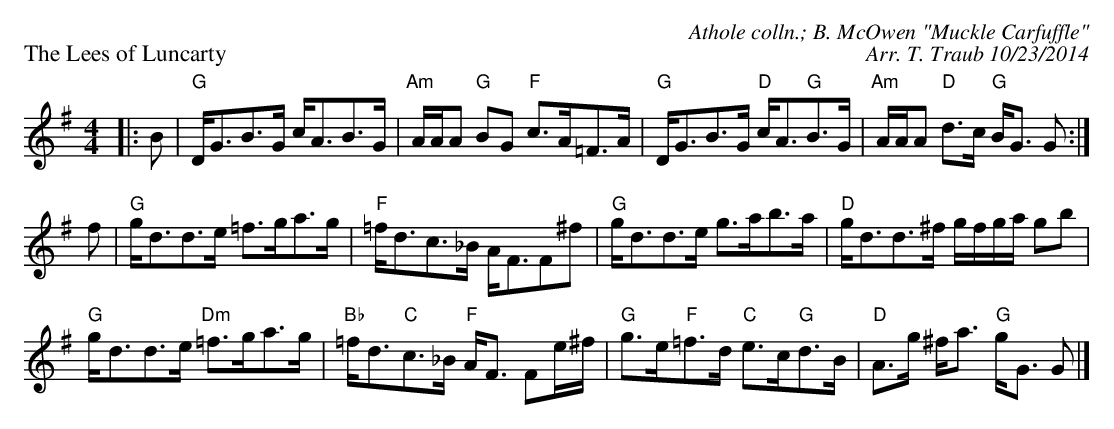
X:1
P: The Lees of Luncarty
C: Athole colln.; B. McOwen "Muckle Carfuffle"
C: Arr. T. Traub 10/23/2014
M: 4/4
L: 1/8
K: G
|: B|"G"D<GB>G c<AB>G|"Am"A/A/A "G"BG "F"c>A=F>A|"G"D<GB>G "D"c<A"G"B>G|"Am"A/A/A "D"d>c "G"B<G G :|
f|"G"g<dd>e =f>ga>g|"F"=f<dc>_B A<FF^f|"G"g<dd>e g>ab>a|"D"g<dd>^f g/f/g/a/ gb|
"G"g<dd>e "Dm"=f>ga>g|"Bb"=f<d"C"c>_B "F"A<F Fe/^f/|"G"g>e"F"=f>d "C"e>c"G"d>B|"D"A>g ^f<a "G"g<G G |]
